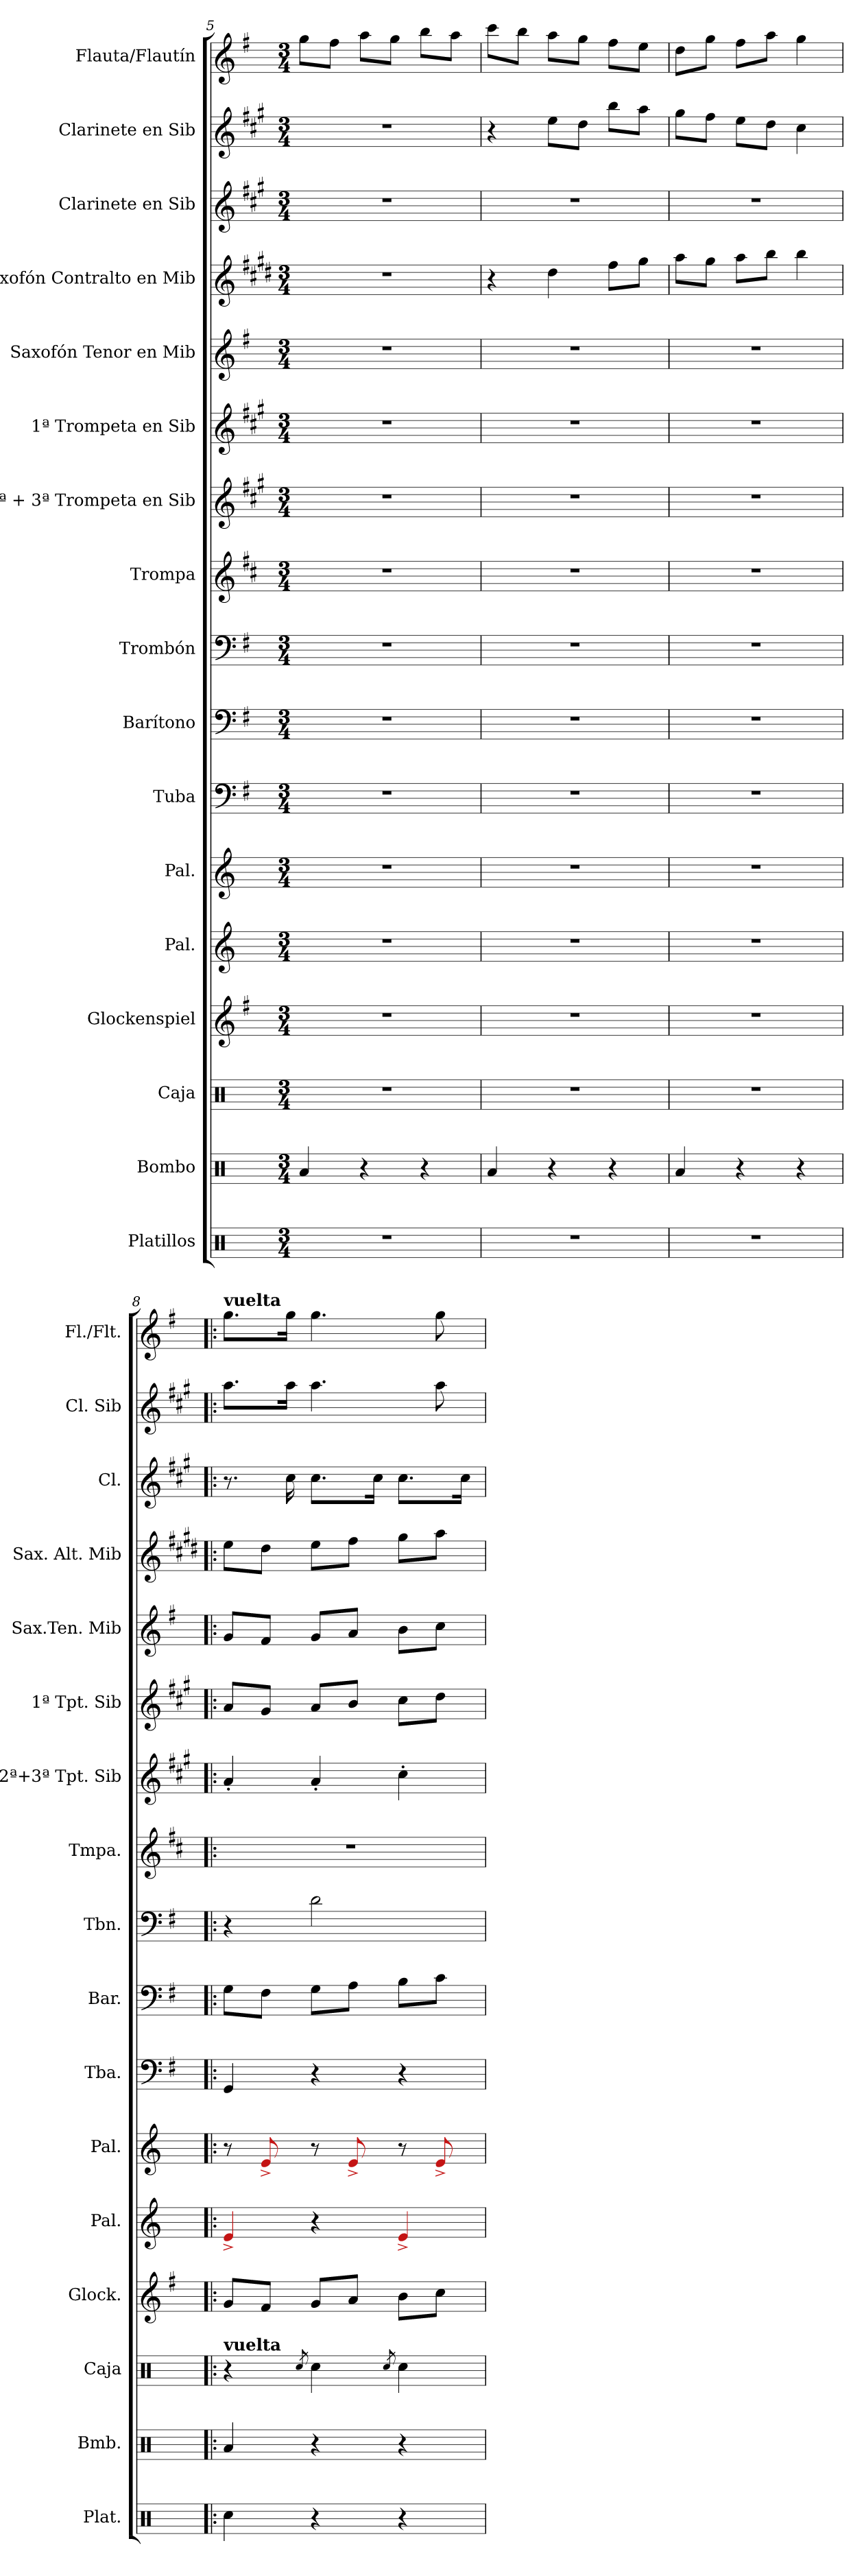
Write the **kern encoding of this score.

**kern	**kern	**kern	**kern	**kern	**kern	**kern	**kern	**kern	**kern	**kern	**kern	**kern	**kern	**kern	**kern	**kern
*part17	*part16	*part15	*part14	*part13	*part12	*part11	*part10	*part9	*part8	*part7	*part6	*part5	*part4	*part3	*part2	*part1
*staff17	*staff16	*staff15	*staff14	*staff13	*staff12	*staff11	*staff10	*staff9	*staff8	*staff7	*staff6	*staff5	*staff4	*staff3	*staff2	*staff1
*I"Platillos	*I"Bombo	*I"Caja	*I"Glockenspiel	*I"Pal.	*I"Pal.	*I"Tuba	*I"Barítono	*I"Trombón	*I"Trompa	*I"2ª + 3ª Trompeta en Sib	*I"1ª Trompeta en Sib	*I"Saxofón Tenor en Mib	*I"Saxofón Contralto en Mib	*I"Clarinete en Sib	*I"Clarinete en Sib	*I"Flauta/Flautín
*I'Plat.	*I'Bmb.	*I'Caja	*I'Glock.	*I'Pal.	*I'Pal.	*I'Tba.	*I'Bar.	*I'Tbn.	*I'Tmpa.	*I'2ª+3ª Tpt. Sib	*I'1ª Tpt. Sib	*I'Sax.Ten. Mib	*I'Sax. Alt. Mib	*I'Cl.	*I'Cl. Sib	*I'Fl./Flt.
*clefX	*clefX	*clefX	*clefG2	*clefG2	*clefG2	*clefF4	*clefF4	*clefF4	*clefG2	*clefG2	*clefG2	*clefG2	*clefG2	*clefG2	*clefG2	*clefG2
*	*	*	*ITrd-14c-24	*	*	*	*	*	*ITrd4c7	*ITrd1c2	*ITrd1c2	*ITrd8c14	*ITrd5c9	*ITrd1c2	*ITrd1c2	*
*k[]	*k[]	*k[]	*k[f#]	*k[]	*k[]	*k[f#]	*k[f#]	*k[f#]	*k[f#]	*k[f#]	*k[f#]	*k[f#]	*k[f#]	*k[f#]	*k[f#]	*k[f#]
*C:	*C:	*C:	*G:	*C:	*C:	*G:	*G:	*G:	*G:	*G:	*G:	*G:	*G:	*G:	*G:	*G:
*M3/4	*M3/4	*M3/4	*M3/4	*M3/4	*M3/4	*M3/4	*M3/4	*M3/4	*M3/4	*M3/4	*M3/4	*M3/4	*M3/4	*M3/4	*M3/4	*M3/4
=5	=5	=5	=5	=5	=5	=5	=5	=5	=5	=5	=5	=5	=5	=5	=5	=5
!LO:N:vis=1	!	!LO:N:vis=1	!LO:N:vis=1	!LO:N:vis=1	!LO:N:vis=1	!LO:N:vis=1	!LO:N:vis=1	!LO:N:vis=1	!LO:N:vis=1	!LO:N:vis=1	!LO:N:vis=1	!LO:N:vis=1	!LO:N:vis=1	!LO:N:vis=1	!LO:N:vis=1	!
2.r	4Rai/	2.r	2.r	2.r	2.r	2.r	2.r	2.r	2.r	2.r	2.r	2.r	2.r	2.r	2.r	8ggi\L
.	.	.	.	.	.	.	.	.	.	.	.	.	.	.	.	8ff#i\J
.	4r	.	.	.	.	.	.	.	.	.	.	.	.	.	.	8aai\L
.	.	.	.	.	.	.	.	.	.	.	.	.	.	.	.	8ggi\J
.	4r	.	.	.	.	.	.	.	.	.	.	.	.	.	.	8bbi\L
.	.	.	.	.	.	.	.	.	.	.	.	.	.	.	.	8aai\J
=6	=6	=6	=6	=6	=6	=6	=6	=6	=6	=6	=6	=6	=6	=6	=6	=6
!LO:N:vis=1	!	!LO:N:vis=1	!LO:N:vis=1	!LO:N:vis=1	!LO:N:vis=1	!LO:N:vis=1	!LO:N:vis=1	!LO:N:vis=1	!LO:N:vis=1	!LO:N:vis=1	!LO:N:vis=1	!LO:N:vis=1	!	!LO:N:vis=1	!	!
2.r	4Rai/	2.r	2.r	2.r	2.r	2.r	2.r	2.r	2.r	2.r	2.r	2.r	4r	2.r	4r	8ccci\L
.	.	.	.	.	.	.	.	.	.	.	.	.	.	.	.	8bbi\J
.	4r	.	.	.	.	.	.	.	.	.	.	.	4f#i\	.	8ddi\L	8aai\L
.	.	.	.	.	.	.	.	.	.	.	.	.	.	.	8cci\J	8ggi\J
.	4r	.	.	.	.	.	.	.	.	.	.	.	8ai\L	.	8aai\L	8ff#i\L
.	.	.	.	.	.	.	.	.	.	.	.	.	8bi\J	.	8ggi\J	8eei\J
=7	=7	=7	=7	=7	=7	=7	=7	=7	=7	=7	=7	=7	=7	=7	=7	=7
!LO:N:vis=1	!	!LO:N:vis=1	!LO:N:vis=1	!LO:N:vis=1	!LO:N:vis=1	!LO:N:vis=1	!LO:N:vis=1	!LO:N:vis=1	!LO:N:vis=1	!LO:N:vis=1	!LO:N:vis=1	!LO:N:vis=1	!	!LO:N:vis=1	!	!
2.r	4Rai/	2.r	2.r	2.r	2.r	2.r	2.r	2.r	2.r	2.r	2.r	2.r	8cci\L	2.r	8ff#i\L	8ddi\L
.	.	.	.	.	.	.	.	.	.	.	.	.	8bi\J	.	8eei\J	8ggi\J
.	4r	.	.	.	.	.	.	.	.	.	.	.	8cci\L	.	8ddi\L	8ff#i\L
.	.	.	.	.	.	.	.	.	.	.	.	.	8ddi\J	.	8cci\J	8aai\J
.	4r	.	.	.	.	.	.	.	.	.	.	.	4ddi\	.	4bi\	4ggi\
=8!|:	=8!|:	=8!|:	=8!|:	=8!|:	=8!|:	=8!|:	=8!|:	=8!|:	=8!|:	=8!|:	=8!|:	=8!|:	=8!|:	=8!|:	=8!|:	=8!|:
!	!	!	!	!	!	!	!	!	!	!	!	!	!	!	!	!LO:TX:a:B:t=vuelta
!	!	!LO:TX:a:B:t=vuelta	!	!	!	!	!	!	!	!	!	!	!	!	!	!
!	!	!	!	!	!	!	!	!	!LO:N:vis=1	!	!	!	!	!	!	!
4Rcci\	4Rai/	4r	8gggi/L	4Re^i/	8r	4GGi/	8Gi\L	4r	2.r	4g'i/	8gi/L	8Gi/L	8gi\L	8.r	8.ggi\L	8.ggi\L
.	.	.	8fff#i/J	.	8Re^i/	.	8F#i\J	.	.	.	8f#i/J	8F#i/J	8f#i\J	.	.	.
.	.	.	.	.	.	.	.	.	.	.	.	.	.	16bi\	16ggi\Jk	16ggi\Jk
.	.	8qRcci/	.	.	.	.	.	.	.	.	.	.	.	.	.	.
4r	4r	4Rcci\	8gggi/L	4r	8r	4r	8Gi\L	2di\	.	4g'i/	8gi/L	8Gi/L	8gi\L	8.bi\L	4.ggi\	4.ggi\
.	.	.	8aaai/J	.	8Re^i/	.	8Ai\J	.	.	.	8ai/J	8Ai/J	8ai\J	.	.	.
.	.	.	.	.	.	.	.	.	.	.	.	.	.	16bi\Jk	.	.
.	.	8qRcci/	.	.	.	.	.	.	.	.	.	.	.	.	.	.
4r	4r	4Rcci\	8bbbi\L	4Re^i/	8r	4r	8Bi\L	.	.	4b'i\	8bi\L	8Bi\L	8bi\L	8.bi\L	.	.
.	.	.	8cccci\J	.	8Re^i/	.	8ci\J	.	.	.	8cci\J	8ci\J	8cci\J	.	8ggi\	8ggi\
.	.	.	.	.	.	.	.	.	.	.	.	.	.	16bi\Jk	.	.
=	=	=	=	=	=	=	=	=	=	=	=	=	=	=	=	=
*-	*-	*-	*-	*-	*-	*-	*-	*-	*-	*-	*-	*-	*-	*-	*-	*-
